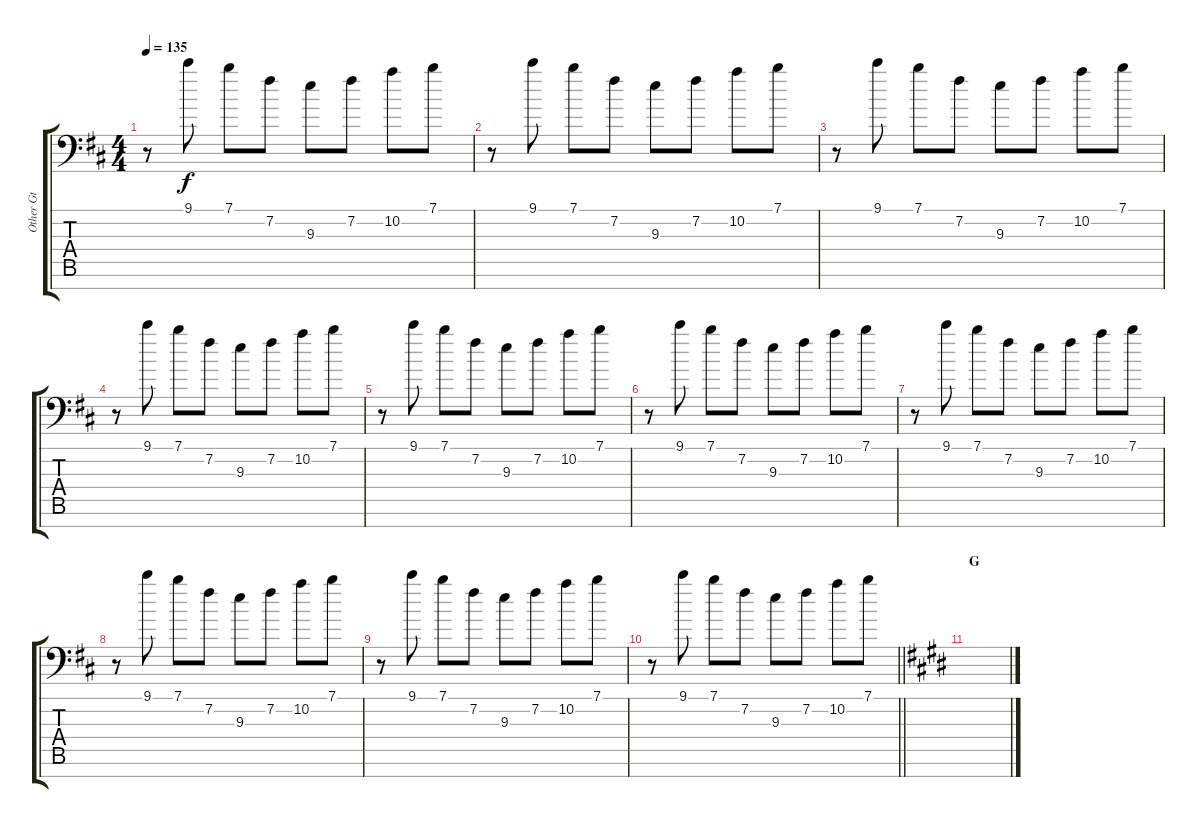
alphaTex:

\track ("Other Gt" "Other Gt") {instrument acousticguitarsteel}
\staff {score tabs}
\tuning (E4 B3 G3 D3 A2 E2 A1) {hide}
\ts (4 4)
\tempo 135
\clef f4
\ks d
r.8{dy f} 9.1.8 7.1.8 7.2.8 9.3.8 7.2.8 10.2.8 7.1.8 |
r.8 9.1.8 7.1.8 7.2.8 9.3.8 7.2.8 10.2.8 7.1.8 |
r.8 9.1.8 7.1.8 7.2.8 9.3.8 7.2.8 10.2.8 7.1.8 |
r.8 9.1.8 7.1.8 7.2.8 9.3.8 7.2.8 10.2.8 7.1.8 |
r.8 9.1.8 7.1.8 7.2.8 9.3.8 7.2.8 10.2.8 7.1.8 |
r.8 9.1.8 7.1.8 7.2.8 9.3.8 7.2.8 10.2.8 7.1.8 |
r.8 9.1.8 7.1.8 7.2.8 9.3.8 7.2.8 10.2.8 7.1.8 |
r.8 9.1.8 7.1.8 7.2.8 9.3.8 7.2.8 10.2.8 7.1.8 |
r.8 9.1.8 7.1.8 7.2.8 9.3.8 7.2.8 10.2.8 7.1.8 |
\barLineRight lightlight
r.8 9.1.8 7.1.8 7.2.8 9.3.8 7.2.8 10.2.8 7.1.8 |
\section ("" "G")
\ks e
